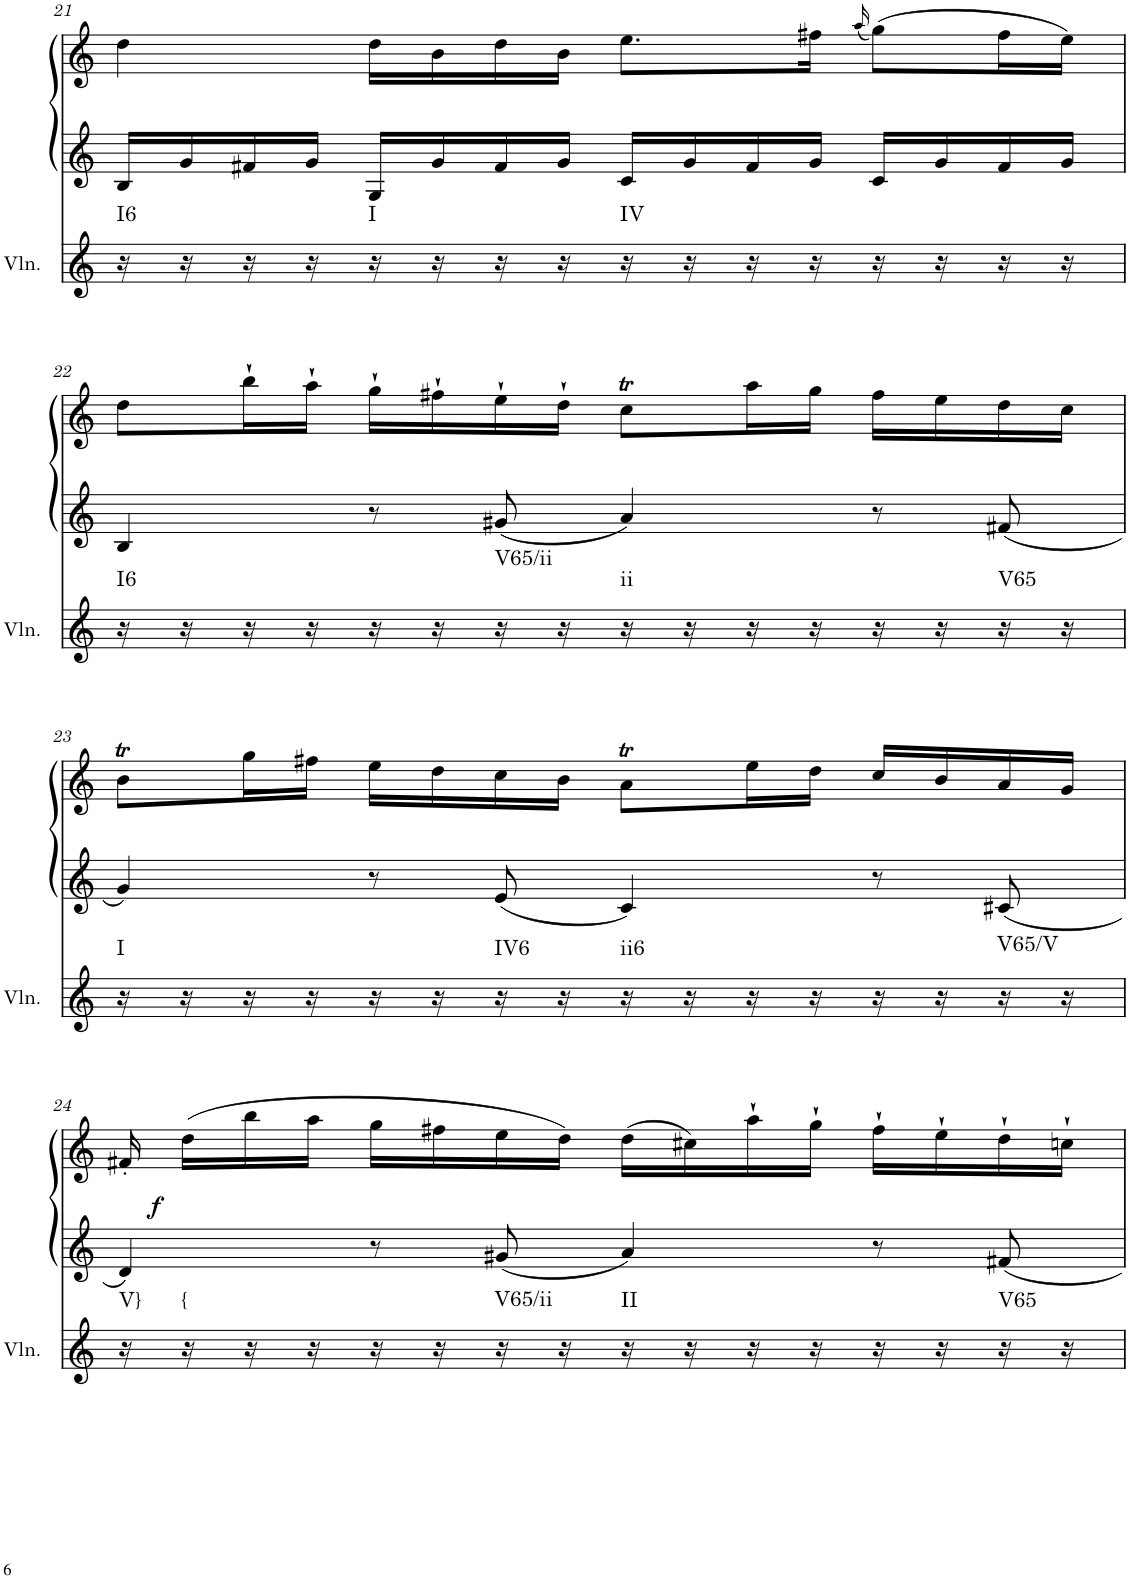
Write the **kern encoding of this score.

**kern	**harte	**kern	**kern	**dynam
*part2	*part2	*part1	*part1	*part1
*staff3	*	*staff2	*staff1	*staff1/2
*I"Violin	*	*I"Klavier linke Hand	*	*
*I'Vln.	*	*	*	*
!!LO:PB:g=z
*clefG2	*	*clefF4	*clefG2	*
*k[]	*	*k[]	*k[]	*
*M4/4	*	*M4/4	*M4/4	*
=21	=21	=21	=21	=21
!	!LO:H:kt=I6	!	!	!
16r	N	16B/LL	4dd\	.
16r	.	16g/	.	.
16r	.	16f#X/	.	.
16r	.	16g/JJ	.	.
!	!LO:H:kt=I	!	!	!
16r	N	16G/LL	16dd\LL	.
16r	.	16g/	16b\	.
16r	.	16f#/	16dd\	.
16r	.	16g/JJ	16b\JJ	.
!	!LO:H:kt=IV	!	!	!
16r	N	16c/LL	8.ee\L	.
16r	.	16g/	.	.
16r	.	16f#/	.	.
16r	.	16g/JJ	16ff#X\Jk	.
.	.	.	(16qaa/	.
16r	.	16c/LL	(8gg\L)	.
16r	.	16g/	.	.
16r	.	16f#/	16ff#\L	.
16r	.	16g/JJ	16ee\JJ)	.
!!LO:LB:g=z
=22	=22	=22	=22	=22
!	!LO:H:kt=I6	!	!	!
16r	N	4B/	8dd\L	.
16r	.	.	.	.
16r	.	.	16bb`\L	.
16r	.	.	16aa`\JJ	.
16r	.	8r	16gg`\LL	.
16r	.	.	16ff#X`\	.
!	!LO:H:kt=V65/ii	!	!	!
16r	N	8g#X/	16ee`\	.
16r	.	.	16dd`\JJ	.
!	!LO:H:kt=ii	!	!	!
16r	N	4a/	8ccT\L	.
16r	.	.	.	.
16r	.	.	16aa\L	.
16r	.	.	16gg\JJ	.
16r	.	8r	16ff#\LL	.
16r	.	.	16ee\	.
!	!LO:H:kt=V65	!	!	!
16r	N	8f#X/	16dd\	.
16r	.	.	16cc\JJ	.
!!LO:LB:g=z
=23	=23	=23	=23	=23
!	!LO:H:kt=I	!	!	!
16r	N	4g/	8bt\L	.
16r	.	.	.	.
16r	.	.	16gg\L	.
16r	.	.	16ff#X\JJ	.
16r	.	8r	16ee\LL	.
16r	.	.	16dd\	.
!	!LO:H:kt=IV6	!	!	!
16r	N	8e/	16cc\	.
16r	.	.	16b\JJ	.
!	!LO:H:kt=ii6	!	!	!
16r	N	4c/	8aT\L	.
16r	.	.	.	.
16r	.	.	16ee\L	.
16r	.	.	16dd\JJ	.
16r	.	8r	16cc/LL	.
16r	.	.	16b/	.
!	!LO:H:kt=V65/V	!	!	!
16r	N	8c#X/	16a/	.
16r	.	.	16g/JJ	.
!!LO:LB:g=z
=24	=24	=24	=24	=24
!	!LO:H:kt=V}	!	!	!LO:DY:a=2
16r	N	4d/	16f#X'/	f
!	!LO:H:kt={	!	!	!
16r	N	.	(16dd\LL	.
16r	.	.	16bb\	.
16r	.	.	16aa\JJ	.
16r	.	8r	16gg\LL	.
16r	.	.	16ff#X\	.
!	!LO:H:kt=V65/ii	!	!	!
16r	N	8g#X/	16ee\	.
16r	.	.	16dd\JJ)	.
!	!LO:H:kt=II	!	!	!
16r	N	4a/	(16dd\LL	.
16r	.	.	16cc#X\)	.
16r	.	.	16aa`\	.
16r	.	.	16gg`\JJ	.
16r	.	8r	16ff#`\LL	.
16r	.	.	16ee`\	.
!	!LO:H:kt=V65	!	!	!
16r	N	8f#X/	16dd`\	.
16r	.	.	16ccn`\JJ	.
=	=	=	=	=
*-	*-	*-	*-	*-
